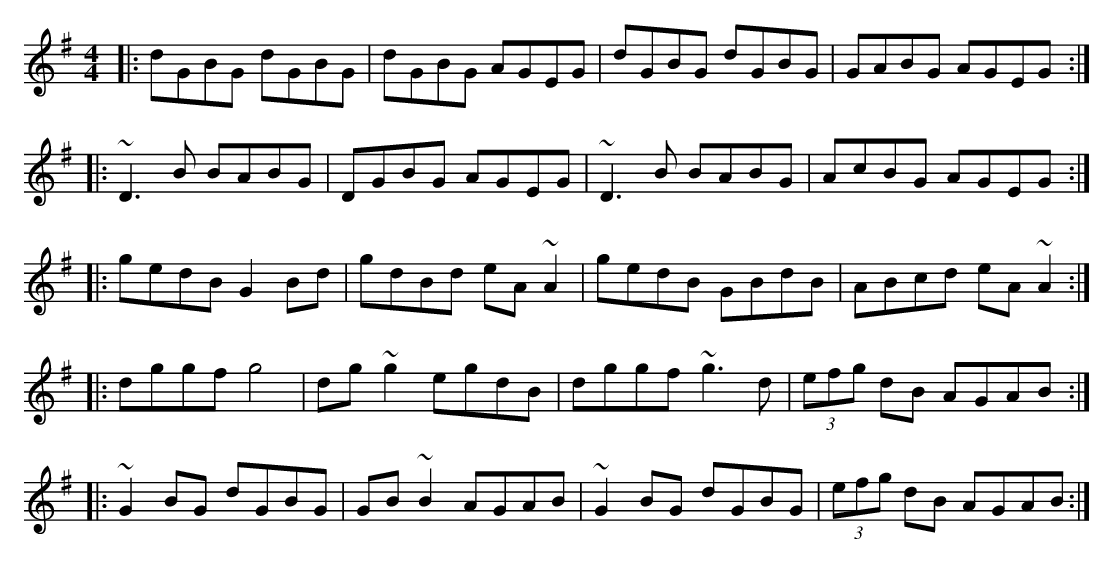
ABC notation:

X:1
M:4/4
K:G
|:dGBG dGBG|dGBG AGEG|dGBG dGBG|GABG AGEG:|
|:~D3 B BABG|DGBG AGEG|~D3 B BABG|AcBG AGEG:|
|:gedB G2 Bd|gdBd eA ~A2|gedB GBdB|ABcd eA ~A2:|
|:dggf g4|dg ~g2 egdB|dggf ~g3d|(3efg dB AGAB:|
|:~G2 BG dGBG|GB ~B2 AGAB|~G2 BG dGBG|(3efg dB AGAB:|
